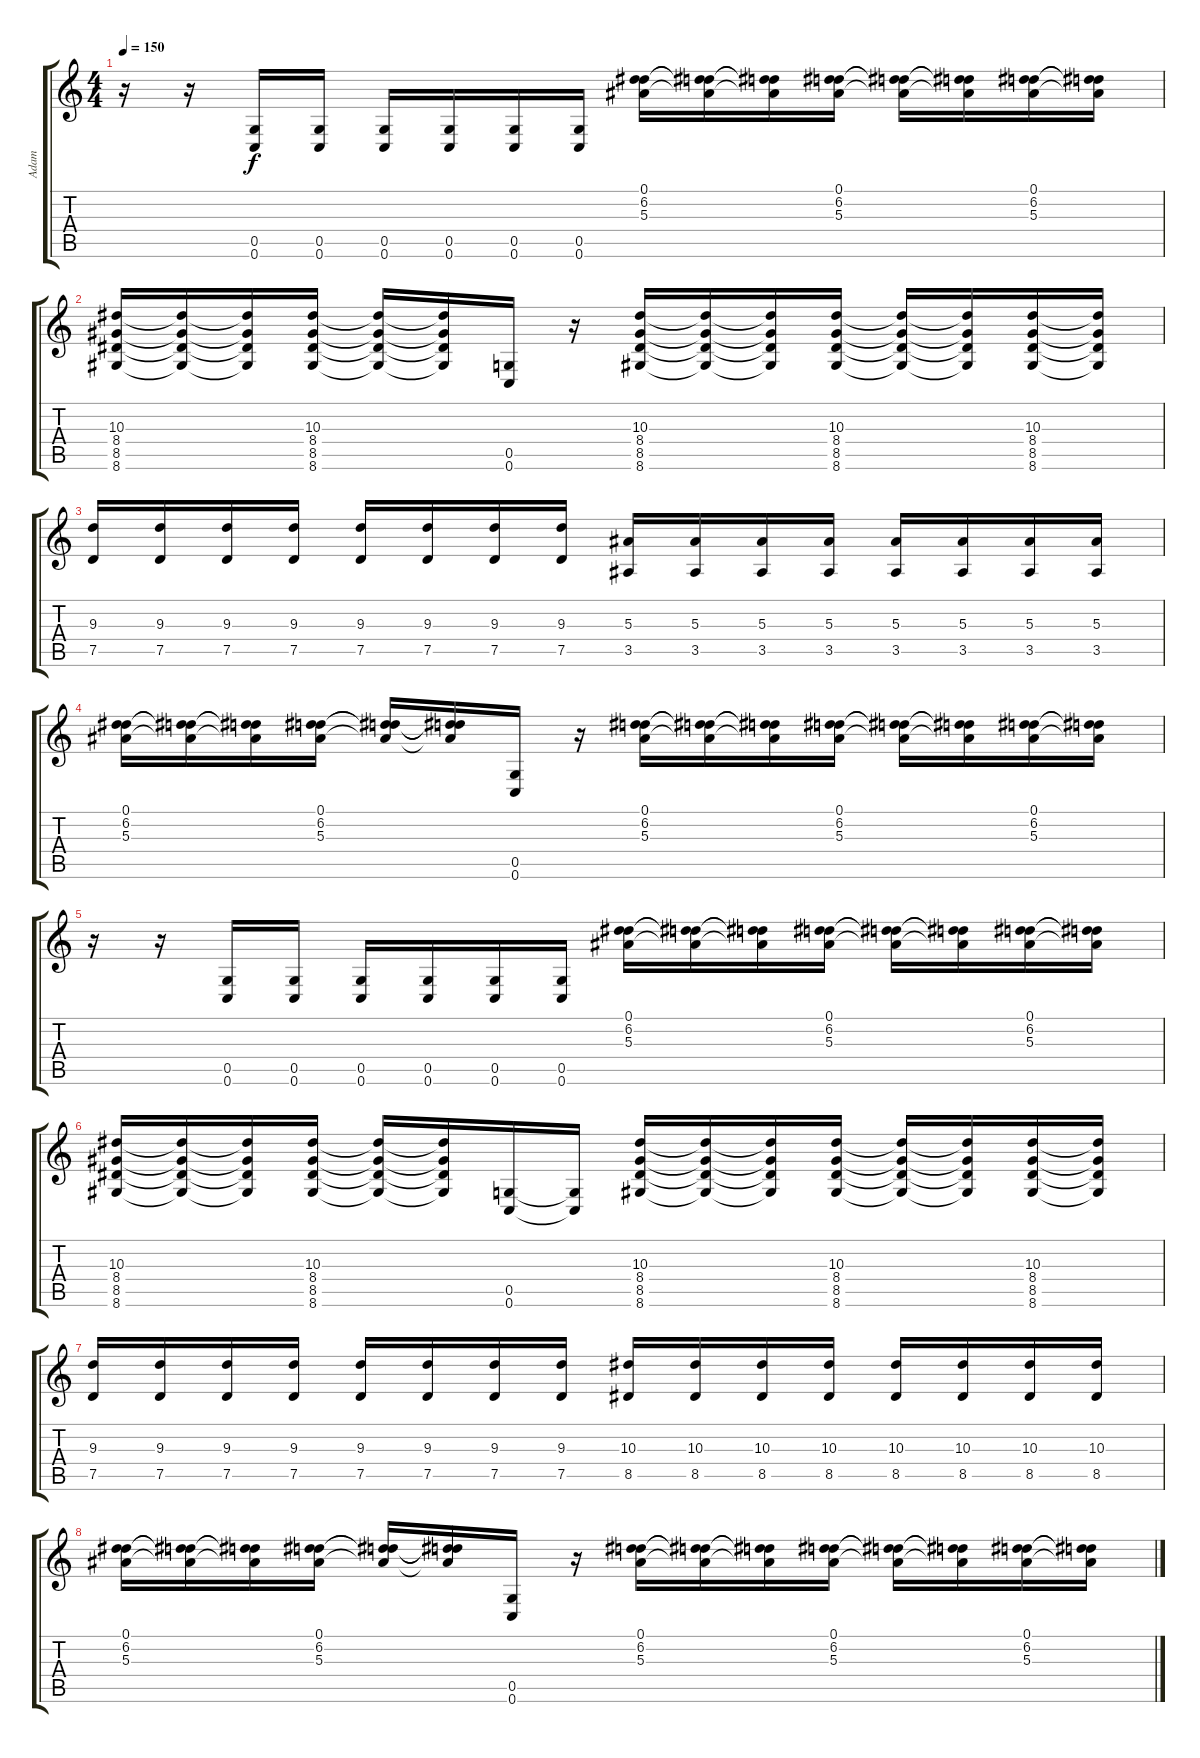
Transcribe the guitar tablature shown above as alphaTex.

\track ("Adam" "Adam") {instrument distortionguitar}
\staff {score tabs}
\tuning (D4 A3 F3 C3 G2 C2) {hide}
\ts (4 4)
\tempo 150
\clef g2
\ks c
r.16{dy f} r.16 (0.5 0.6).16 (0.5 0.6).16 (0.5 0.6).16 (0.5 0.6).16 (0.5 0.6).16 (0.5 0.6).16 (0.1 6.2 5.3).16 (0.1{t} 6.2{t} 5.3{t}).16 (0.1{t} 6.2{t} 5.3{t}).16 (0.1 6.2 5.3).16 (0.1{t} 6.2{t} 5.3{t}).16 (0.1{t} 6.2{t} 5.3{t}).16 (0.1 6.2 5.3).16 (0.1{t} 6.2{t} 5.3{t}).16 |
(10.3 8.4 8.5 8.6).16 (10.3{t} 8.4{t} 8.5{t} 8.6{t}).16 (10.3{t} 8.4{t} 8.5{t} 8.6{t}).16 (10.3 8.4 8.5 8.6).16 (10.3{t} 8.4{t} 8.5{t} 8.6{t}).16 (10.3{t} 8.4{t} 8.5{t} 8.6{t}).16 (0.5 0.6).16 r.16 (10.3 8.4 8.5 8.6).16 (10.3{t} 8.4{t} 8.5{t} 8.6{t}).16 (10.3{t} 8.4{t} 8.5{t} 8.6{t}).16 (10.3 8.4 8.5 8.6).16 (10.3{t} 8.4{t} 8.5{t} 8.6{t}).16 (10.3{t} 8.4{t} 8.5{t} 8.6{t}).16 (10.3 8.4 8.5 8.6).16 (10.3{t} 8.4{t} 8.5{t} 8.6{t}).16 |
(9.3 7.5).16 (9.3 7.5).16 (9.3 7.5).16 (9.3 7.5).16 (9.3 7.5).16 (9.3 7.5).16 (9.3 7.5).16 (9.3 7.5).16 (5.3 3.5).16 (5.3 3.5).16 (5.3 3.5).16 (5.3 3.5).16 (5.3 3.5).16 (5.3 3.5).16 (5.3 3.5).16 (5.3 3.5).16 |
(0.1 6.2 5.3).16 (0.1{t} 6.2{t} 5.3{t}).16 (0.1{t} 6.2{t} 5.3{t}).16 (0.1 6.2 5.3).16 (0.1{t} 6.2{t} 5.3{t}).16 (0.1{t} 6.2{t} 5.3{t}).16 (0.5 0.6).16 r.16 (0.1 6.2 5.3).16 (0.1{t} 6.2{t} 5.3{t}).16 (0.1{t} 6.2{t} 5.3{t}).16 (0.1 6.2 5.3).16 (0.1{t} 6.2{t} 5.3{t}).16 (0.1{t} 6.2{t} 5.3{t}).16 (0.1 6.2 5.3).16 (0.1{t} 6.2{t} 5.3{t}).16 |
r.16 r.16 (0.5 0.6).16 (0.5 0.6).16 (0.5 0.6).16 (0.5 0.6).16 (0.5 0.6).16 (0.5 0.6).16 (0.1 6.2 5.3).16 (0.1{t} 6.2{t} 5.3{t}).16 (0.1{t} 6.2{t} 5.3{t}).16 (0.1 6.2 5.3).16 (0.1{t} 6.2{t} 5.3{t}).16 (0.1{t} 6.2{t} 5.3{t}).16 (0.1 6.2 5.3).16 (0.1{t} 6.2{t} 5.3{t}).16 |
(10.3 8.4 8.5 8.6).16 (10.3{t} 8.4{t} 8.5{t} 8.6{t}).16 (10.3{t} 8.4{t} 8.5{t} 8.6{t}).16 (10.3 8.4 8.5 8.6).16 (10.3{t} 8.4{t} 8.5{t} 8.6{t}).16 (10.3{t} 8.4{t} 8.5{t} 8.6{t}).16 (0.5 0.6).16 (0.5{t} 0.6{t}).16 (10.3 8.4 8.5 8.6).16 (10.3{t} 8.4{t} 8.5{t} 8.6{t}).16 (10.3{t} 8.4{t} 8.5{t} 8.6{t}).16 (10.3 8.4 8.5 8.6).16 (10.3{t} 8.4{t} 8.5{t} 8.6{t}).16 (10.3{t} 8.4{t} 8.5{t} 8.6{t}).16 (10.3 8.4 8.5 8.6).16 (10.3{t} 8.4{t} 8.5{t} 8.6{t}).16 |
(9.3 7.5).16 (9.3 7.5).16 (9.3 7.5).16 (9.3 7.5).16 (9.3 7.5).16 (9.3 7.5).16 (9.3 7.5).16 (9.3 7.5).16 (10.3 8.5).16 (10.3 8.5).16 (10.3 8.5).16 (10.3 8.5).16 (10.3 8.5).16 (10.3 8.5).16 (10.3 8.5).16 (10.3 8.5).16 |
(0.1 6.2 5.3).16 (0.1{t} 6.2{t} 5.3{t}).16 (0.1{t} 6.2{t} 5.3{t}).16 (0.1 6.2 5.3).16 (0.1{t} 6.2{t} 5.3{t}).16 (0.1{t} 6.2{t} 5.3{t}).16 (0.5 0.6).16 r.16 (0.1 6.2 5.3).16 (0.1{t} 6.2{t} 5.3{t}).16 (0.1{t} 6.2{t} 5.3{t}).16 (0.1 6.2 5.3).16 (0.1{t} 6.2{t} 5.3{t}).16 (0.1{t} 6.2{t} 5.3{t}).16 (0.1 6.2 5.3).16 (0.1{t} 6.2{t} 5.3{t}).16
